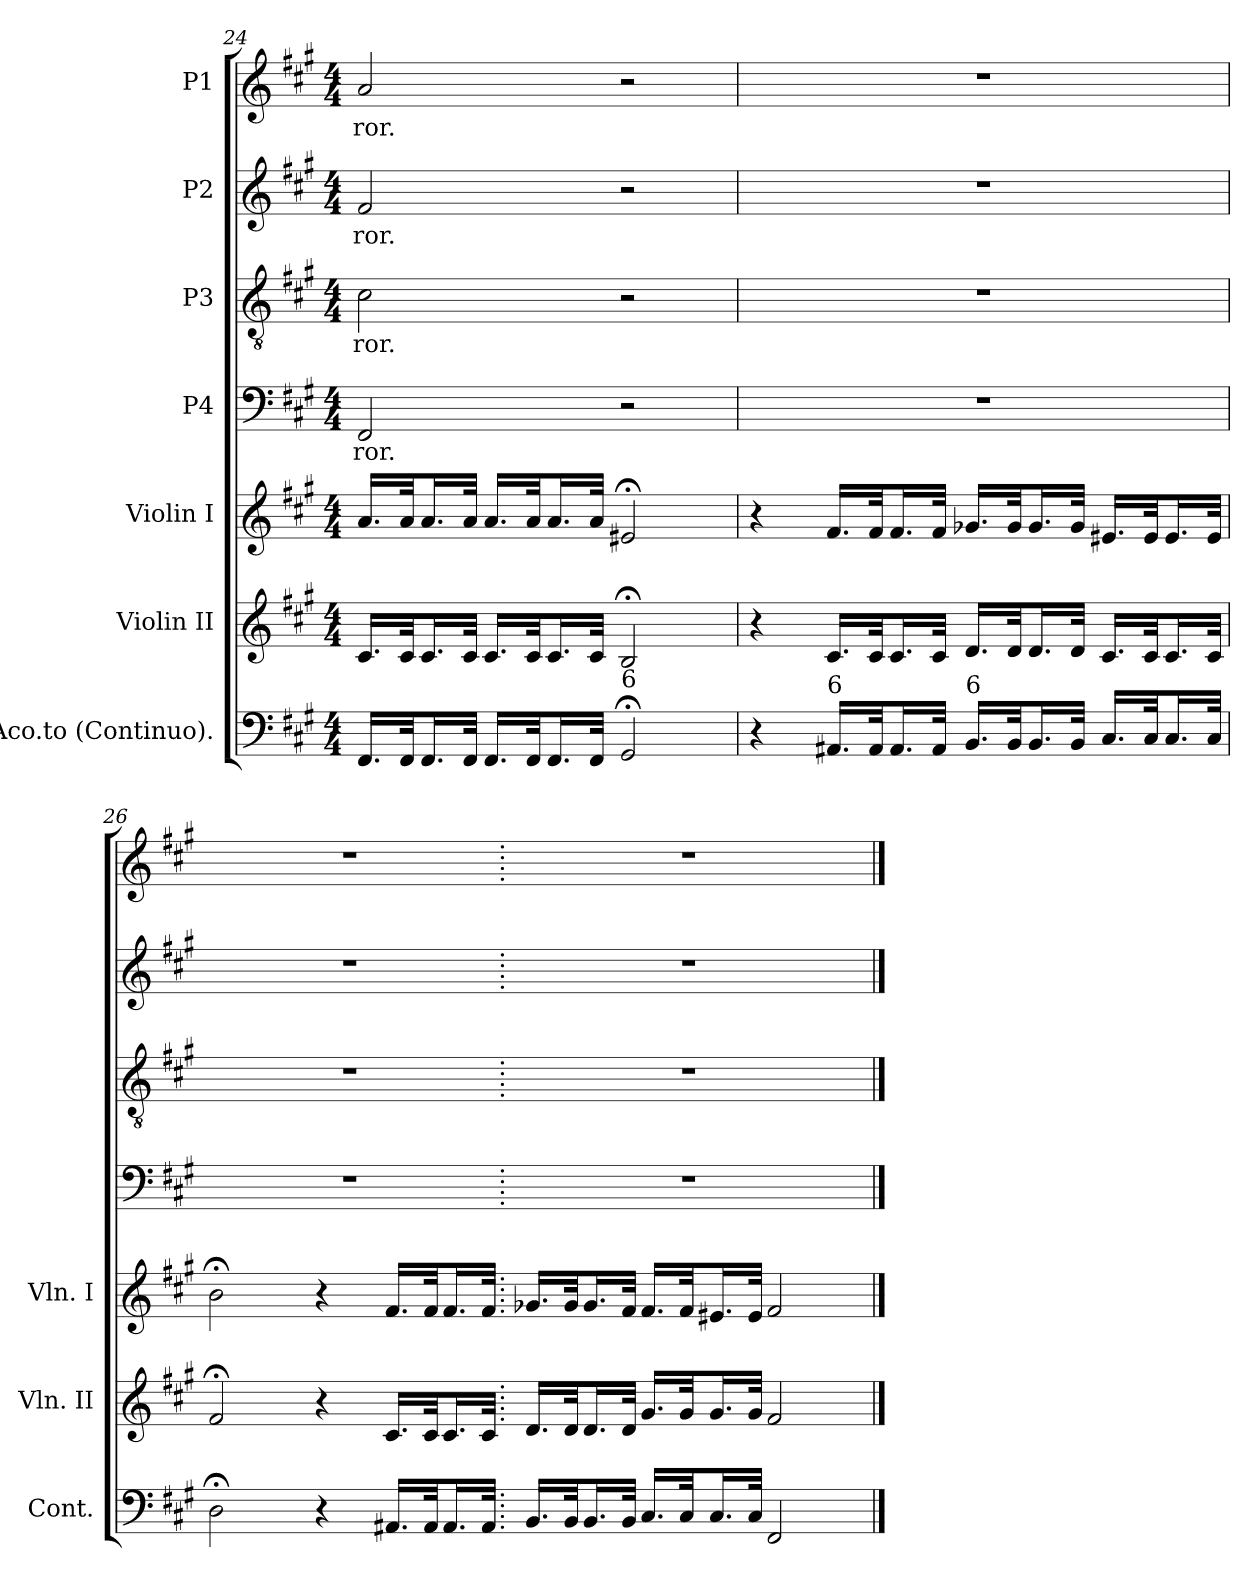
**kern	**kern	**kern	**kern	**text	**kern	**text	**kern	**text	**kern	**text
*part7	*part6	*part5	*part4	*part4	*part3	*part3	*part2	*part2	*part1	*part1
*staff7	*staff6	*staff5	*staff4	*staff4	*staff3	*staff3	*staff2	*staff2	*staff1	*staff1
*I"Aco.to (Continuo).	*I"Violin II	*I"Violin I	*I"P4	*	*I"P3	*	*I"P2	*	*I"P1	*
*I'Cont.	*I'Vln. II	*I'Vln. I	*	*	*	*	*	*	*	*
!!LO:PB:g=z
*clefF4	*clefG2	*clefG2	*clefF4	*	*clefGv2	*	*clefG2	*	*clefG2	*
*	*	*	*	*	*ITrd7c12	*	*	*	*	*
*k[f#c#g#]	*k[f#c#g#]	*k[f#c#g#]	*k[f#c#g#]	*	*k[f#c#g#]	*	*k[f#c#g#]	*	*k[f#c#g#]	*
*A:	*A:	*A:	*A:	*	*A:	*	*A:	*	*A:	*
*M4/4	*M4/4	*M4/4	*M4/4	*	*M4/4	*	*M4/4	*	*M4/4	*
=24	=24	=24	=24	=24	=24	=24	=24	=24	=24	=24
!	!	!	!	!LO:LY:b:color=#000000	!	!	!	!	!	!
!	!	!	!	!	!	!LO:LY:b:color=#000000	!	!	!	!
!	!	!	!	!	!	!	!	!LO:LY:b:color=#000000	!	!
!	!	!	!	!	!	!	!	!	!	!LO:LY:b:color=#000000
16.FF#i/LL	16.c#i/LL	16.ai/LL	2FF#i/	-ror.	2C#i\	-ror.	2f#i/	-ror.	2ai/	-ror.
32FF#i/Jk	32c#i/Jk	32ai/Jk	.	.	.	.	.	.	.	.
16.FF#i/L	16.c#i/L	16.ai/L	.	.	.	.	.	.	.	.
32FF#i/JJk	32c#i/JJk	32ai/JJk	.	.	.	.	.	.	.	.
16.FF#i/LL	16.c#i/LL	16.ai/LL	.	.	.	.	.	.	.	.
32FF#i/Jk	32c#i/Jk	32ai/Jk	.	.	.	.	.	.	.	.
16.FF#i/L	16.c#i/L	16.ai/L	.	.	.	.	.	.	.	.
32FF#i/JJk	32c#i/JJk	32ai/JJk	.	.	.	.	.	.	.	.
!LO:TX:a:t=6	!	!	!	!	!	!	!	!	!	!
2GG#;i/	2B;i/	2e#X;i/	2r	.	2r	.	2r	.	2r	.
=25	=25	=25	=25	=25	=25	=25	=25	=25	=25	=25
4r	4r	4r	1r	.	1r	.	1r	.	1r	.
!LO:TX:a:t=6	!	!	!	!	!	!	!	!	!	!
16.AA#Xi/LL	16.c#i/LL	16.f#i/LL	.	.	.	.	.	.	.	.
32AA#i/Jk	32c#i/Jk	32f#i/Jk	.	.	.	.	.	.	.	.
16.AA#i/L	16.c#i/L	16.f#i/L	.	.	.	.	.	.	.	.
32AA#i/JJk	32c#i/JJk	32f#i/JJk	.	.	.	.	.	.	.	.
!LO:TX:a:t=6	!	!	!	!	!	!	!	!	!	!
16.BBi/LL	16.di/LL	16.g-Xi/LL	.	.	.	.	.	.	.	.
32BBi/Jk	32di/Jk	32g-i/Jk	.	.	.	.	.	.	.	.
16.BBi/L	16.di/L	16.g-i/L	.	.	.	.	.	.	.	.
32BBi/JJk	32di/JJk	32g-i/JJk	.	.	.	.	.	.	.	.
16.C#i/LL	16.c#i/LL	16.e#Xi/LL	.	.	.	.	.	.	.	.
32C#i/Jk	32c#i/Jk	32e#i/Jk	.	.	.	.	.	.	.	.
16.C#i/L	16.c#i/L	16.e#i/L	.	.	.	.	.	.	.	.
32C#i/JJk	32c#i/JJk	32e#i/JJk	.	.	.	.	.	.	.	.
!!LO:LB:g=z
=26	=26	=26	=26	=26	=26	=26	=26	=26	=26	=26
2D;i\	2f#;i/	2b;i\	1r	.	1r	.	1r	.	1r	.
4r	4r	4r	.	.	.	.	.	.	.	.
16.AA#Xi/LL	16.c#i/LL	16.f#i/LL	.	.	.	.	.	.	.	.
32AA#i/Jk	32c#i/Jk	32f#i/Jk	.	.	.	.	.	.	.	.
16.AA#i/L	16.c#i/L	16.f#i/L	.	.	.	.	.	.	.	.
32AA#i/JJk	32c#i/JJk	32f#i/JJk	.	.	.	.	.	.	.	.
=27.	=27.	=27.	=27.	=27.	=27.	=27.	=27.	=27.	=27.	=27.
16.BBi/LL	16.di/LL	16.g-Xi/LL	1r	.	1r	.	1r	.	1r	.
32BBi/Jk	32di/Jk	32g-i/Jk	.	.	.	.	.	.	.	.
16.BBi/L	16.di/L	16.g-i/L	.	.	.	.	.	.	.	.
32BBi/JJk	32di/JJk	32f#i/JJk	.	.	.	.	.	.	.	.
16.C#i/LL	16.g#i/LL	16.f#i/LL	.	.	.	.	.	.	.	.
32C#i/Jk	32g#i/Jk	32f#i/Jk	.	.	.	.	.	.	.	.
16.C#i/L	16.g#i/L	16.e#Xi/L	.	.	.	.	.	.	.	.
32C#i/JJk	32g#i/JJk	32e#i/JJk	.	.	.	.	.	.	.	.
2FF#i/	2f#i/	2f#i/	.	.	.	.	.	.	.	.
==	==	==	==	==	==	==	==	==	==	==
*-	*-	*-	*-	*-	*-	*-	*-	*-	*-	*-
